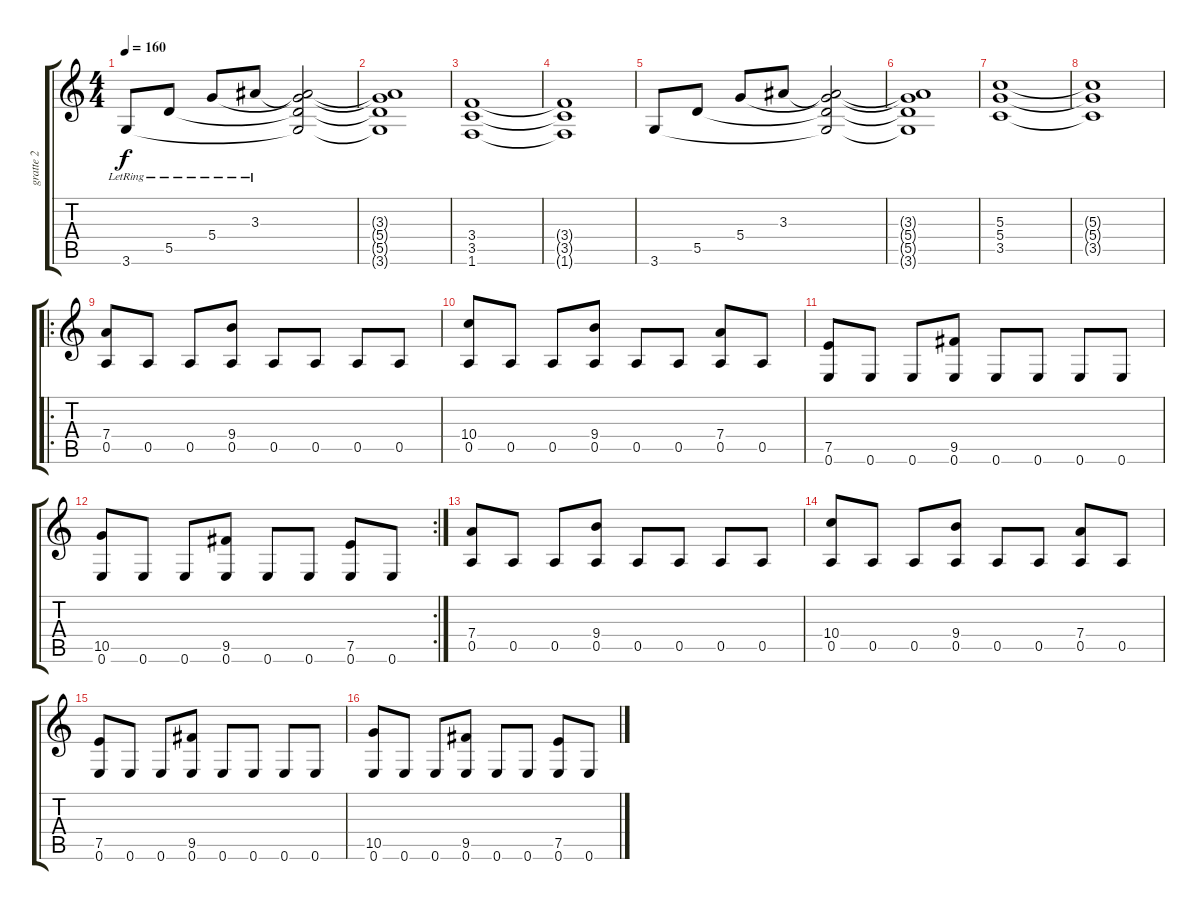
\track ("gratte 2" "gratte 2") {instrument distortionguitar}
\staff {score tabs}
\tuning (E4 B3 G3 D3 A2 E2) {hide}
\ts (4 4)
\tempo 160
\clef g2
\ks c
3.6{lr}.8{dy f} 5.5{lr}.8 5.4{lr}.8 3.3{lr}.8 (3.3{t} 5.4{t} 5.5{t} 3.6{t}).2 |
(3.3{t} 5.4{t} 5.5{t} 3.6{t}).1 |
(3.4 3.5 1.6).1 |
(3.4{t} 3.5{t} 1.6{t}).1 |
3.6.8 5.5.8 5.4.8 3.3.8 (3.3{t} 5.4{t} 5.5{t} 3.6{t}).2 |
(3.3{t} 5.4{t} 5.5{t} 3.6{t}).1 |
(5.3 5.4 3.5).1 |
(5.3{t} 5.4{t} 3.5{t}).1 |
\ro
(7.4 0.5).8 0.5.8 0.5.8 (9.4 0.5).8 0.5.8 0.5.8 0.5.8 0.5.8 |
(10.4 0.5).8 0.5.8 0.5.8 (9.4 0.5).8 0.5.8 0.5.8 (7.4 0.5).8 0.5.8 |
(7.5 0.6).8 0.6.8 0.6.8 (9.5 0.6).8 0.6.8 0.6.8 0.6.8 0.6.8 |
\rc 2
(10.5 0.6).8 0.6.8 0.6.8 (9.5 0.6).8 0.6.8 0.6.8 (7.5 0.6).8 0.6.8 |
(7.4 0.5).8 0.5.8 0.5.8 (9.4 0.5).8 0.5.8 0.5.8 0.5.8 0.5.8 |
(10.4 0.5).8 0.5.8 0.5.8 (9.4 0.5).8 0.5.8 0.5.8 (7.4 0.5).8 0.5.8 |
(7.5 0.6).8 0.6.8 0.6.8 (9.5 0.6).8 0.6.8 0.6.8 0.6.8 0.6.8 |
(10.5 0.6).8 0.6.8 0.6.8 (9.5 0.6).8 0.6.8 0.6.8 (7.5 0.6).8 0.6.8
